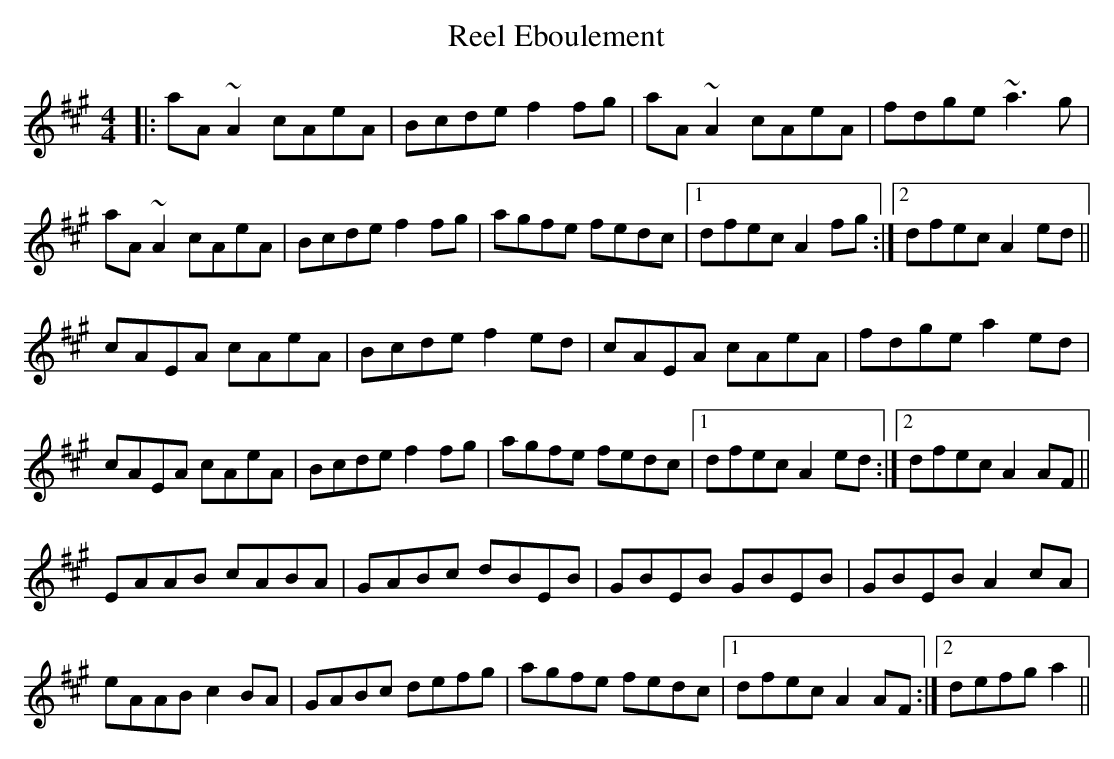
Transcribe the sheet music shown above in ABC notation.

X:1
T: Reel Eboulement
M: 4/4
L: 1/8
K: Amaj
|:aA~A2 cAeA|Bcde f2fg|aA~A2 cAeA|fdge ~a3g|
aA~A2 cAeA|Bcde f2fg|agfe fedc|1 dfec A2fg:|2 dfec A2ed||
cAEA cAeA|Bcde f2ed|cAEA cAeA|fdge a2ed|
cAEA cAeA|Bcde f2fg|agfe fedc|1 dfec A2ed:|2 dfec A2AF||
EAAB cABA|GABc dBEB|GBEB GBEB|GBEB A2cA|
eAAB c2BA|GABc defg|agfe fedc|1 dfec A2AF:|2 defg a2||
